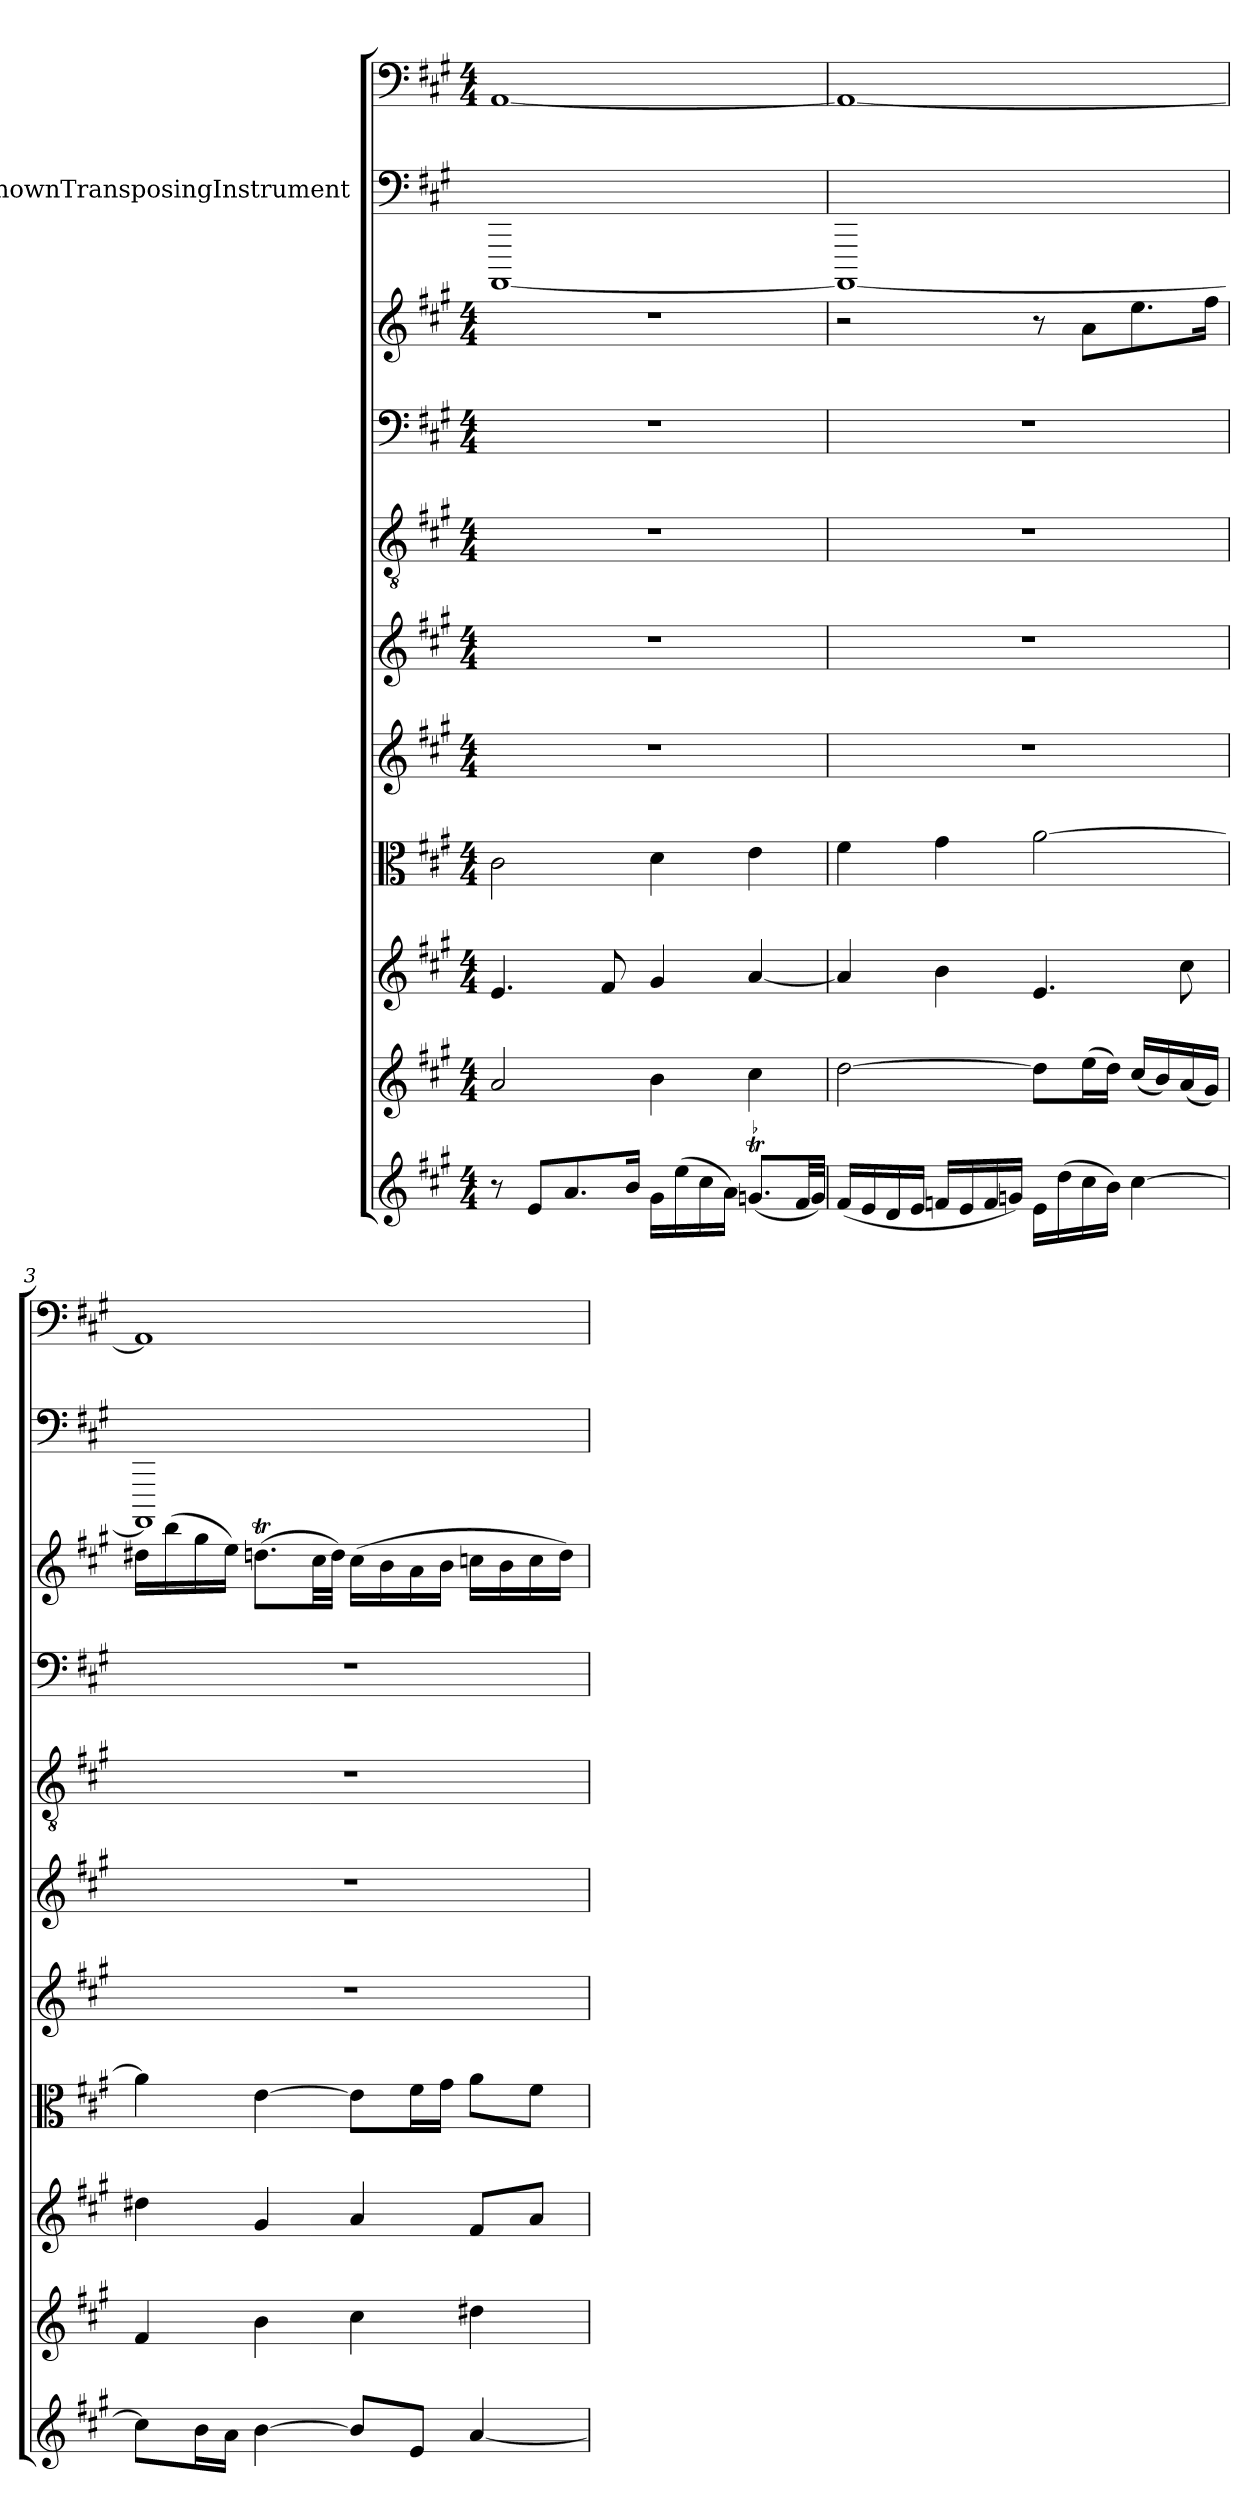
**kern	**kern	**kern	**kern	**kern	**kern	**kern	**kern	**kern	**kern	**kern
*part11	*part10	*part9	*part8	*part7	*part6	*part5	*part4	*part3	*part2	*part1
*staff11	*staff10	*staff9	*staff8	*staff7	*staff6	*staff5	*staff4	*staff3	*staff2	*staff1
*	*	*	*	*	*	*	*	*	*I"UnknownTransposingInstrument	*
*clefG2	*clefG2	*clefG2	*clefC3	*clefG2	*clefG2	*clefGv2	*clefF4	*clefG2	*clefF4	*clefF4
*	*	*	*	*	*	*	*	*	*ITrd-7c-12	*
*k[f#c#g#]	*k[f#c#g#]	*k[f#c#g#]	*k[f#c#g#]	*k[f#c#g#]	*k[f#c#g#]	*k[f#c#g#]	*k[f#c#g#]	*k[f#c#g#]	*k[f#c#g#]	*k[f#c#g#]
*A:	*A:	*A:	*A:	*A:	*A:	*A:	*A:	*A:	*	*A:
*M4/4	*M4/4	*M4/4	*M4/4	*M4/4	*M4/4	*M4/4	*M4/4	*M4/4	*	*M4/4
=1	=1	=1	=1	=1	=1	=1	=1	=1	=1	=1
8r	2a/	4.e/	2c#\	1r	1r	1r	1r	1r	[1AAA/	[1AA/
8e/L	.	.	.	.	.	.	.	.	.	.
8.a/	.	.	.	.	.	.	.	.	.	.
.	.	8f#/	.	.	.	.	.	.	.	.
16b/Jk	.	.	.	.	.	.	.	.	.	.
16g#\LL	4b\	4g#/	4d\	.	.	.	.	.	.	.
(16ee\	.	.	.	.	.	.	.	.	.	.
16cc#\	.	.	.	.	.	.	.	.	.	.
16a\JJ)	.	.	.	.	.	.	.	.	.	.
!LO:TR:acc=-	!	!	!	!	!	!	!	!	!	!
(8.gnt/L	4cc#\	[4a/	4e\	.	.	.	.	.	.	.
32f#/LL	.	.	.	.	.	.	.	.	.	.
32g/JJJ)	.	.	.	.	.	.	.	.	.	.
=2	=2	=2	=2	=2	=2	=2	=2	=2	=2	=2
(16f#/LL	[2dd\	4a/]	4f#\	1r	1r	1r	1r	2r	1AAA/_	1AA/_
16e/	.	.	.	.	.	.	.	.	.	.
16d/	.	.	.	.	.	.	.	.	.	.
16e/JJ	.	.	.	.	.	.	.	.	.	.
16fn/LL	.	4b\	4g#\	.	.	.	.	.	.	.
16e/	.	.	.	.	.	.	.	.	.	.
16f/	.	.	.	.	.	.	.	.	.	.
16gn/JJ)	.	.	.	.	.	.	.	.	.	.
16e\LL	8dd\L]	4.e/	[2a\	.	.	.	.	8r	.	.
(16dd\	.	.	.	.	.	.	.	.	.	.
16cc#\	(16ee\L	.	.	.	.	.	.	8a\L	.	.
16b\JJ)	16dd\JJ)	.	.	.	.	.	.	.	.	.
[4cc#\	(16cc#/LL	.	.	.	.	.	.	8.ee\	.	.
.	16b/)	.	.	.	.	.	.	.	.	.
.	(16a/	8cc#\	.	.	.	.	.	.	.	.
.	16g#/JJ)	.	.	.	.	.	.	16ff#\Jk	.	.
=3	=3	=3	=3	=3	=3	=3	=3	=3	=3	=3
8cc#\L]	4f#/	4dd#X\	4a\]	1r	1r	1r	1r	16dd#X\LL	1AAA/]	1AA/]
.	.	.	.	.	.	.	.	(16bb\	.	.
16b\L	.	.	.	.	.	.	.	16gg#\	.	.
16a\JJ	.	.	.	.	.	.	.	16ee\JJ)	.	.
[4b\	4b\	4g#/	[4e\	.	.	.	.	(8.ddnT\L	.	.
.	.	.	.	.	.	.	.	32cc#\LL	.	.
.	.	.	.	.	.	.	.	32dd\JJJ)	.	.
8b/L]	4cc#\	4a/	8e\L]	.	.	.	.	(16cc#\LL	.	.
.	.	.	.	.	.	.	.	16b\	.	.
8e/J	.	.	16f#\L	.	.	.	.	16a\	.	.
.	.	.	16g#\JJ	.	.	.	.	16b\JJ	.	.
[4a/	4dd#X\	8f#/L	8a\L	.	.	.	.	16ccn\LL	.	.
.	.	.	.	.	.	.	.	16b\	.	.
.	.	8a/J	8f#\J	.	.	.	.	16cc\	.	.
.	.	.	.	.	.	.	.	16dd\JJ)	.	.
=	=	=	=	=	=	=	=	=	=	=
*-	*-	*-	*-	*-	*-	*-	*-	*-	*-	*-
